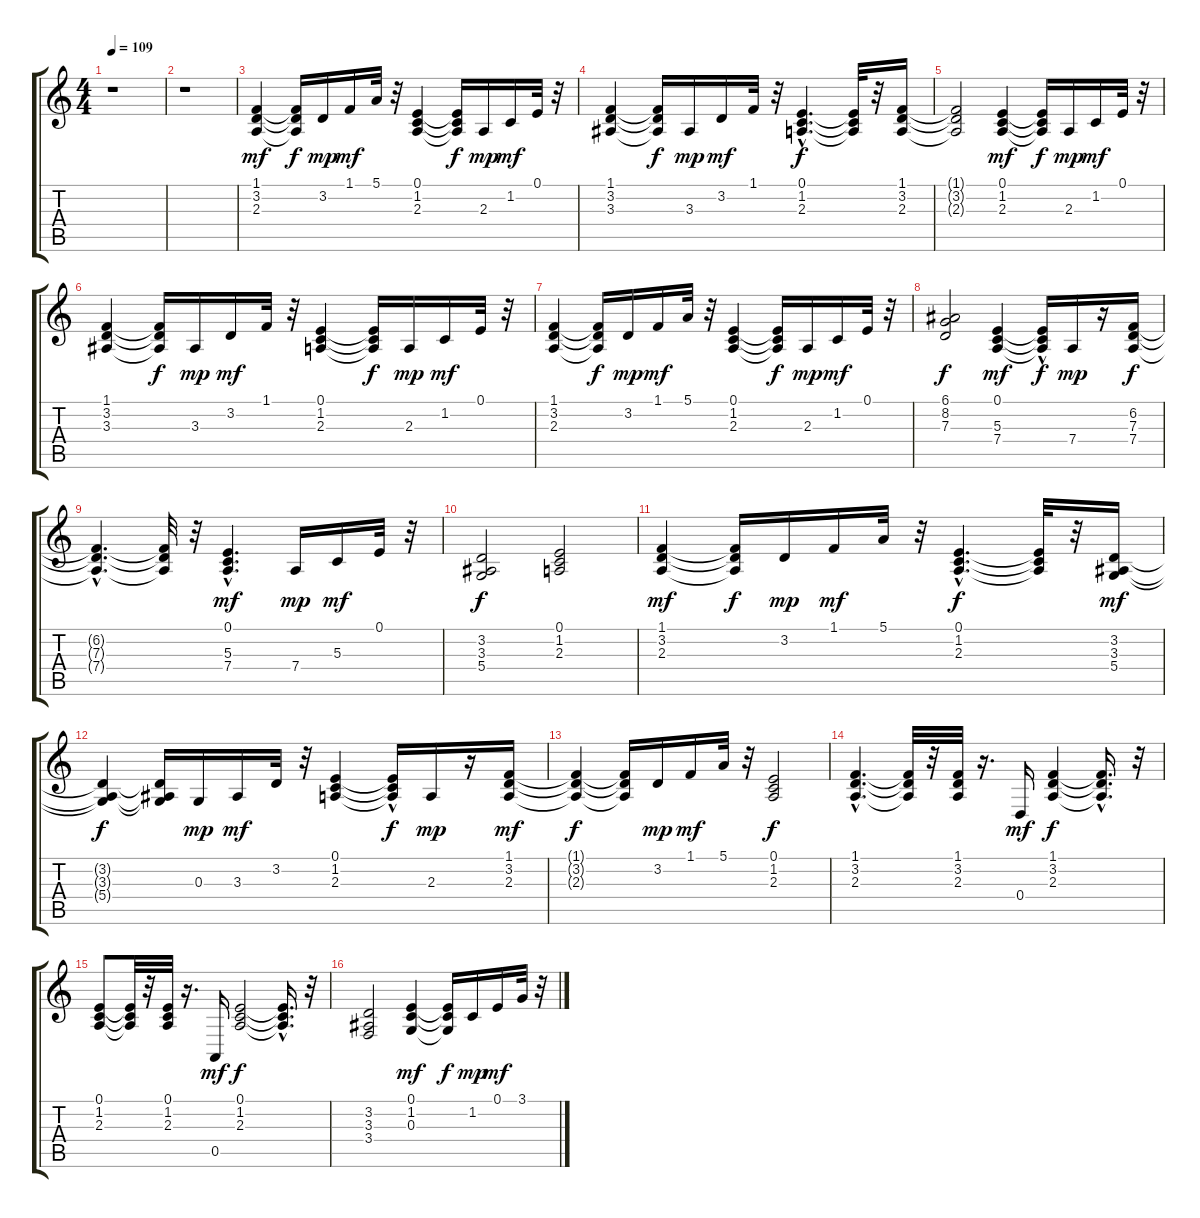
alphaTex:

\track "" {instrument electricpiano1}
\staff {score tabs}
\tuning (E4 B3 G3 D3 A2 E2) {hide}
\ts (4 4)
\tempo 109
\clef g2
\ks c
r.1{dy mf instrument electricpiano1} |
r.1 |
(1.1 3.2 2.3).4 (1.1{t} 3.2{t} 2.3{t}).16{dy f} 3.2.16{dy mp} 1.1.16{dy mf} 5.1.32 r.32 (0.1 1.2 2.3).4 (0.1{t} 1.2{t} 2.3{t}).16{dy f} 2.3.16{dy mp} 1.2.16{dy mf} 0.1.32 r.32 |
(1.1 3.2 3.3).4 (1.1{t} 3.2{t} 3.3{t}).16{dy f} 3.3.16{dy mp} 3.2.16{dy mf} 1.1.32 r.32 (0.1{hac} 1.2{hac} 2.3{hac}).4{d dy f} (0.1{t} 1.2{t} 2.3{t}).32 r.32 (1.1 3.2 2.3).16 |
(1.1{t} 3.2{t} 2.3{t}).2 (0.1 1.2 2.3).4{dy mf} (0.1{t} 1.2{t} 2.3{t}).16{dy f} 2.3.16{dy mp} 1.2.16{dy mf} 0.1.32 r.32 |
(1.1 3.2 3.3).4 (1.1{t} 3.2{t} 3.3{t}).16{dy f} 3.3.16{dy mp} 3.2.16{dy mf} 1.1.32 r.32 (0.1 1.2 2.3).4 (0.1{t} 1.2{t} 2.3{t}).16{dy f} 2.3.16{dy mp} 1.2.16{dy mf} 0.1.32 r.32 |
(1.1 3.2 2.3).4 (1.1{t} 3.2{t} 2.3{t}).16{dy f} 3.2.16{dy mp} 1.1.16{dy mf} 5.1.32 r.32 (0.1 1.2 2.3).4 (0.1{t} 1.2{t} 2.3{t}).16{dy f} 2.3.16{dy mp} 1.2.16{dy mf} 0.1.32 r.32 |
(6.1 8.2 7.3).2{dy f} (0.1 5.3 7.4).4{dy mf} (0.1{t} 5.3{hac t} 7.4{t}).16{dy f} 7.4.16{dy mp} r.16 (6.2 7.3 7.4).16{dy f} |
(6.2{hac t} 7.3{hac t} 7.4{hac t}).4{d} (6.2{t} 7.3{t} 7.4{t}).32 r.32 (0.1{hac} 5.3{hac} 7.4{hac}).4{d dy mf} 7.4.16{dy mp} 5.3.16{dy mf} 0.1.32 r.32 |
(3.2 3.3 5.4).2{dy f} (0.1 1.2 2.3).2 |
(1.1 3.2 2.3).4{dy mf} (1.1{t} 3.2{t} 2.3{t}).16{dy f} 3.2.16{dy mp} 1.1.16{dy mf} 5.1.32 r.32 (0.1{hac} 1.2{hac} 2.3{hac}).4{d dy f} (0.1{t} 1.2{t} 2.3{t}).32 r.32 (3.2 3.3 5.4).16{dy mf} |
(3.2{t} 3.3{t} 5.4{t}).4{dy f} (3.2{t} 3.3{t} 5.4{t}).16 0.3.16{dy mp} 3.3.16{dy mf} 3.2.32 r.32 (0.1 1.2 2.3).4 (0.1{t} 1.2{hac t} 2.3{t}).16{dy f} 2.3.16{dy mp} r.16 (1.1 3.2 2.3).16{dy mf} |
(1.1{t} 3.2{t} 2.3{t}).4{dy f} (1.1{t} 3.2{t} 2.3{t}).16 3.2.16{dy mp} 1.1.16{dy mf} 5.1.32 r.32 (0.1 1.2 2.3).2{dy f} |
(1.1{hac} 3.2{hac} 2.3{hac}).4{d} (1.1{t} 3.2{t} 2.3{t}).32 r.32 (1.1 3.2 2.3).32 r.16{d} 0.4.16{dy mf} (1.1 3.2 2.3).4{dy f} (1.1{hac t} 3.2{hac t} 2.3{hac t}).16{d} r.32 |
(0.1 1.2 2.3).8 (0.1{t} 1.2{t} 2.3{t}).32 r.32 (0.1 1.2 2.3).32 r.16{d} 0.5.16{dy mf} (0.1 1.2 2.3).2{dy f} (0.1{hac t} 1.2{hac t} 2.3{hac t}).16{d} r.32 |
(3.2 3.3 3.4).2 (0.1 1.2 0.3).4{dy mf} (0.1{t} 1.2{t} 0.3{t}).16{dy f} 1.2.16{dy mp} 0.1.16{dy mf} 3.1.32 r.32
